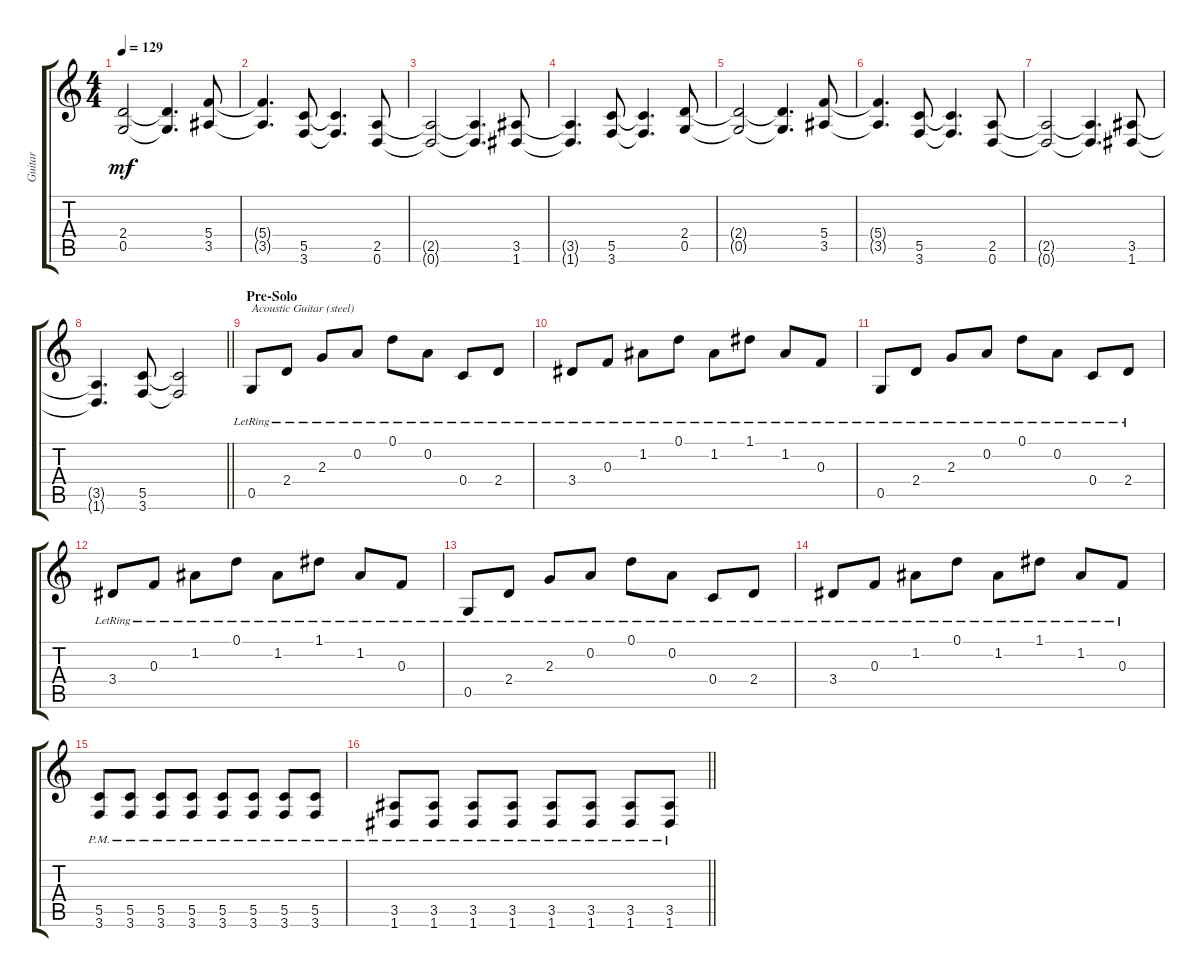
\track ("Guitar" "Guitar") {instrument acousticguitarsteel}
\staff {score tabs}
\tuning (D4 A3 F3 C3 G2 D2) {hide}
\ts (4 4)
\tempo 129
\clef g2
\ks c
(2.4{t} 0.5{t}).2{dy mf} (2.4{t} 0.5{t}).4{d} (5.4 3.5).8 |
(5.4{t} 3.5{t}).4{d} (5.5 3.6).8 (5.5{t} 3.6{t}).4{d} (2.5 0.6).8 |
(2.5{t} 0.6{t}).2 (2.5{t} 0.6{t}).4{d} (3.5 1.6).8 |
(3.5{t} 1.6{t}).4{d} (5.5 3.6).8 (5.5{t} 3.6{t}).4{d} (2.4 0.5).8 |
(2.4{t} 0.5{t}).2 (2.4{t} 0.5{t}).4{d} (5.4 3.5).8 |
(5.4{t} 3.5{t}).4{d} (5.5 3.6).8 (5.5{t} 3.6{t}).4{d} (2.5 0.6).8 |
(2.5{t} 0.6{t}).2 (2.5{t} 0.6{t}).4{d} (3.5 1.6).8 |
\barLineRight lightlight
(3.5{t} 1.6{t}).4{d} (5.5 3.6).8 (5.5{t} 3.6{t}).2 |
\section ("" "Pre-Solo")
0.5{lr}.8{txt "Acoustic Guitar (steel)" instrument acousticguitarsteel} 2.4{lr}.8 2.3{lr}.8 0.2{lr}.8 0.1{lr}.8 0.2{lr}.8 0.4{lr}.8 2.4{lr}.8 |
3.4{lr}.8 0.3{lr}.8 1.2{lr}.8 0.1{lr}.8 1.2{lr}.8 1.1{lr}.8 1.2{lr}.8 0.3{lr}.8 |
0.5{lr}.8 2.4{lr}.8 2.3{lr}.8 0.2{lr}.8 0.1{lr}.8 0.2{lr}.8 0.4{lr}.8 2.4{lr}.8 |
3.4{lr}.8 0.3{lr}.8 1.2{lr}.8 0.1{lr}.8 1.2{lr}.8 1.1{lr}.8 1.2{lr}.8 0.3{lr}.8 |
0.5{lr}.8 2.4{lr}.8 2.3{lr}.8 0.2{lr}.8 0.1{lr}.8 0.2{lr}.8 0.4{lr}.8 2.4{lr}.8 |
3.4{lr}.8 0.3{lr}.8 1.2{lr}.8 0.1{lr}.8 1.2{lr}.8 1.1{lr}.8 1.2{lr}.8 0.3{lr}.8 |
(5.5{pm} 3.6{pm}).8 (5.5{pm} 3.6{pm}).8 (5.5{pm} 3.6{pm}).8 (5.5{pm} 3.6{pm}).8 (5.5{pm} 3.6{pm}).8 (5.5{pm} 3.6{pm}).8 (5.5{pm} 3.6{pm}).8 (5.5{pm} 3.6{pm}).8 |
\barLineRight lightlight
(3.5{pm} 1.6{pm}).8 (3.5{pm} 1.6{pm}).8 (3.5{pm} 1.6{pm}).8 (3.5{pm} 1.6{pm}).8 (3.5{pm} 1.6{pm}).8 (3.5{pm} 1.6{pm}).8 (3.5{pm} 1.6{pm}).8 (3.5{pm} 1.6{pm}).8
